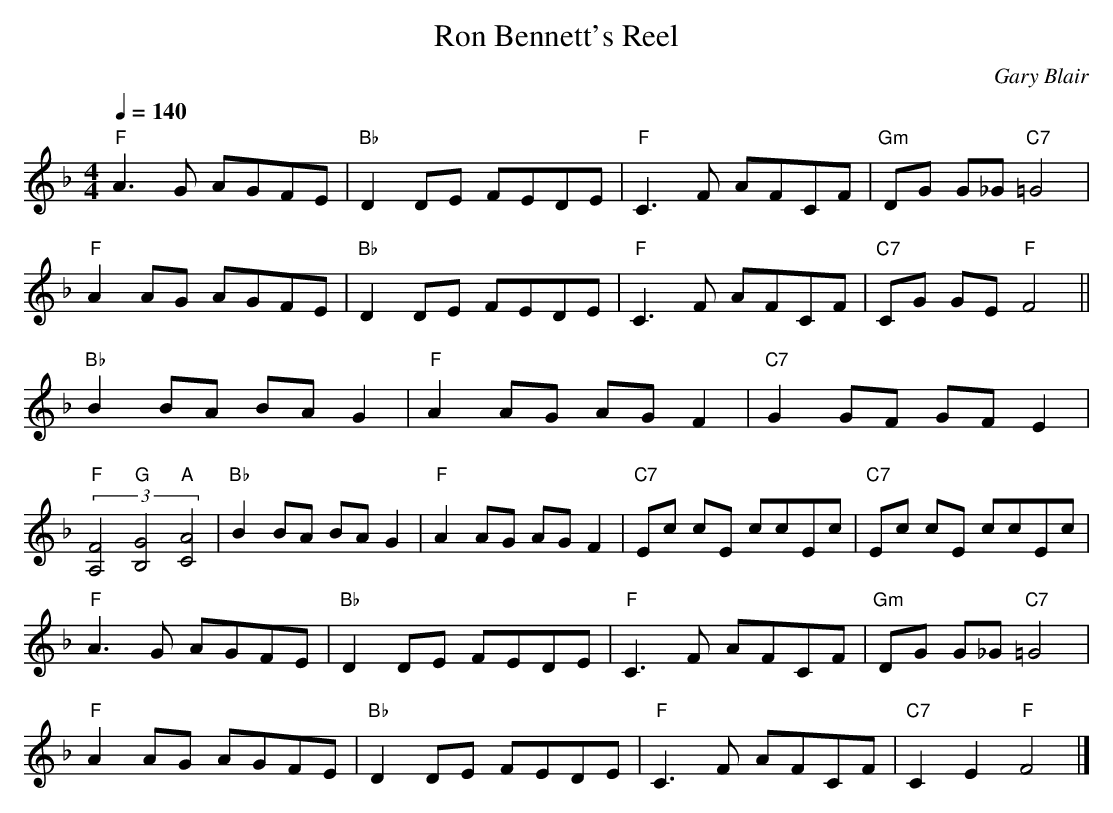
X:1
T:Ron Bennett's Reel
C:Gary Blair
Q:1/4=140
M:4/4
L:1/8
K:F
"F"A3 G AGFE |"Bb" D2 DE FEDE |"F" C3 F AFCF |"Gm" DG G_G "C7" =G4 |
"F"A2 AG AGFE |"Bb" D2 DE FEDE |"F" C3 F AFCF |"C7" CG GE "F" F4 ||
"Bb" B2 BA BA G2 | "F" A2 AG AG F2|"C7" G2 GF GF E2 |
(3"F"[F4A,4]"G"[G4 B,4]"A"[A4C4] | "Bb" B2 BA BA G2 | "F" A2 AG AG F2|"C7" Ec cE ccEc | "C7" Ec cE ccEc |
"F"A3 G AGFE |"Bb" D2 DE FEDE |"F" C3 F AFCF |"Gm" DG G_G "C7" =G4 |
"F"A2 AG AGFE |"Bb" D2 DE FEDE |"F" C3 F AFCF |"C7" C2 E2 "F" F4 |]
